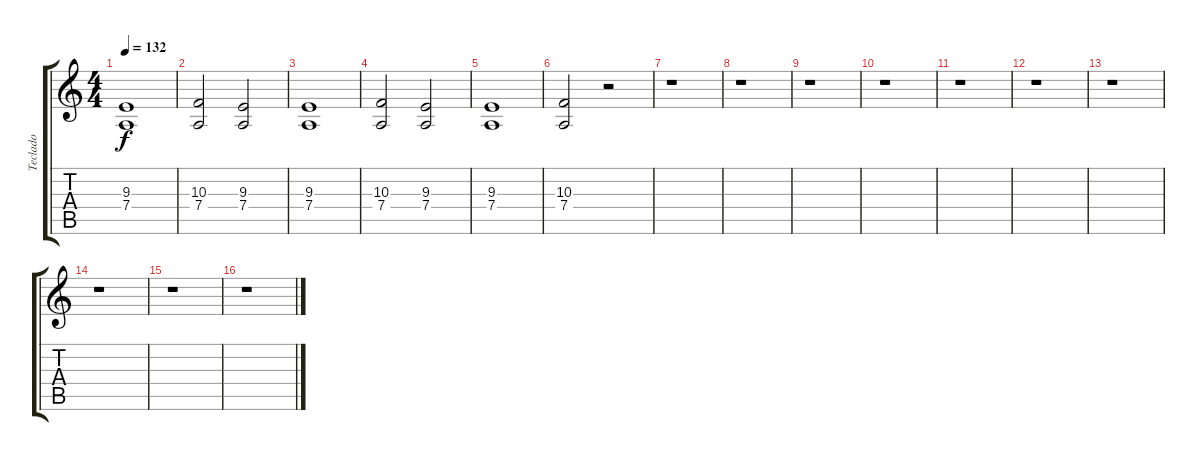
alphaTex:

\track ("Teclado" "Teclado") {instrument pad2warm}
\staff {score tabs}
\tuning (E4 B3 G3 D3 A2 E2) {hide}
\ts (4 4)
\tempo 132
\clef g2
\ks c
(9.3 7.4).1{dy f} |
(10.3 7.4).2 (9.3 7.4).2 |
(9.3 7.4).1 |
(10.3 7.4).2 (9.3 7.4).2 |
(9.3 7.4).1 |
(10.3 7.4).2 r.2 |
r.1 |
r.1 |
r.1 |
r.1 |
r.1 |
r.1 |
r.1 |
r.1 |
r.1 |
r.1
